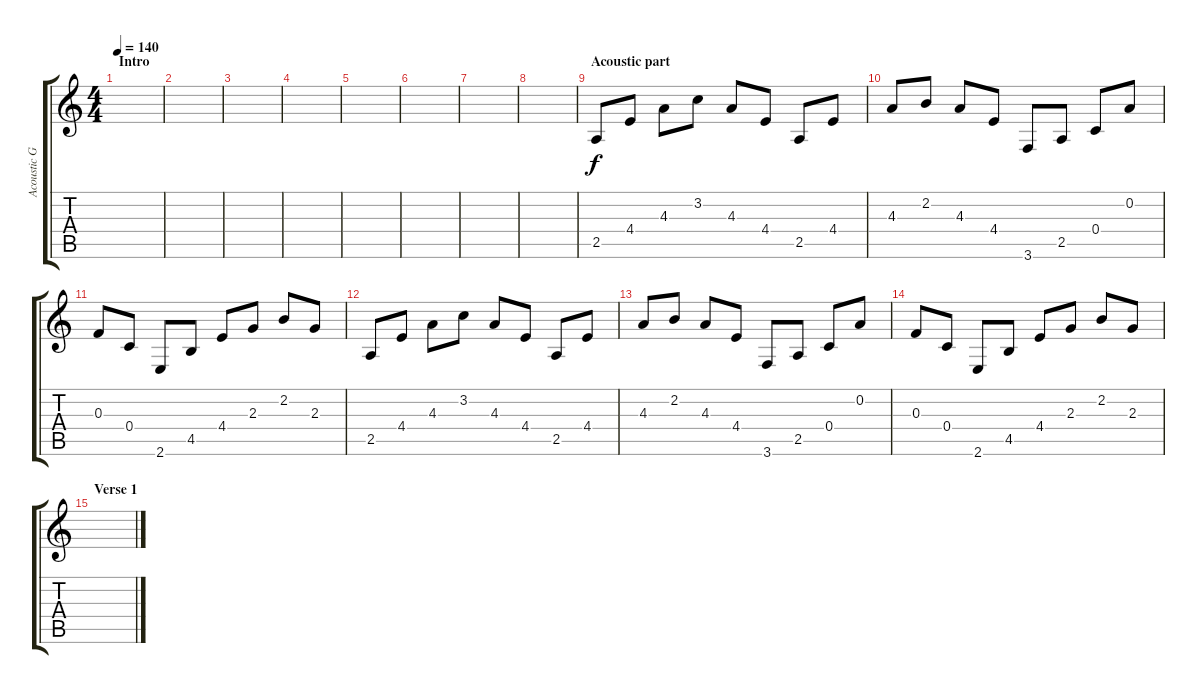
\track ("Acoustic Guitar" "Acoustic G") {instrument acousticguitarsteel}
\staff {score tabs}
\tuning (D4 A3 F3 C3 G2 D2) {hide}
\ts (4 4)
\section ("" "Intro")
\tempo 140
\clef g2
\ks c
|
|
|
|
|
|
|
|
\section ("" "Acoustic part")
2.5.8 4.4.8 4.3.8 3.2.8 4.3.8 4.4.8 2.5.8 4.4.8 |
4.3.8 2.2.8 4.3.8 4.4.8 3.6.8 2.5.8 0.4.8 0.2.8 |
0.3.8 0.4.8 2.6.8 4.5.8 4.4.8 2.3.8 2.2.8 2.3.8 |
2.5.8 4.4.8 4.3.8 3.2.8 4.3.8 4.4.8 2.5.8 4.4.8 |
4.3.8 2.2.8 4.3.8 4.4.8 3.6.8 2.5.8 0.4.8 0.2.8 |
0.3.8 0.4.8 2.6.8 4.5.8 4.4.8 2.3.8 2.2.8 2.3.8 |
\section ("" "Verse 1")
